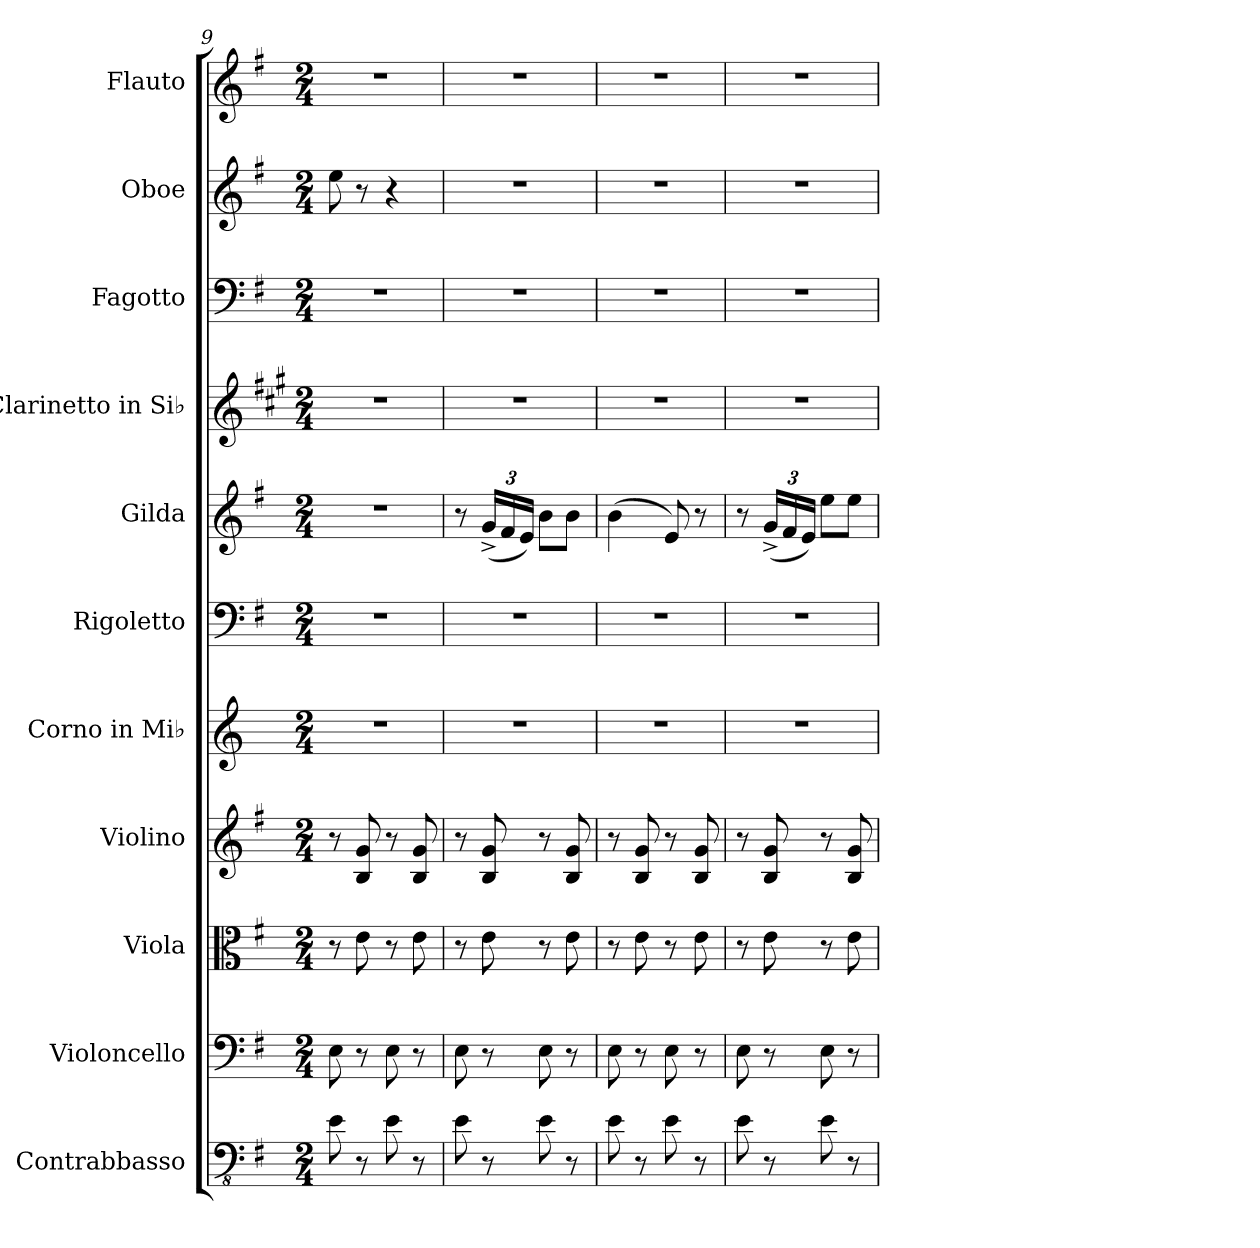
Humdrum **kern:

**kern	**kern	**kern	**kern	**kern	**kern	**kern	**kern	**kern	**kern	**kern
*part11	*part10	*part9	*part8	*part7	*part6	*part5	*part4	*part3	*part2	*part1
*staff11	*staff10	*staff9	*staff8	*staff7	*staff6	*staff5	*staff4	*staff3	*staff2	*staff1
*I"Contrabbasso	*I"Violoncello	*I"Viola	*I"Violino	*I"Corno in Mi♭	*I"Rigoletto	*I"Gilda	*I"Clarinetto in Si♭	*I"Fagotto	*I"Oboe	*I"Flauto
*I'Cb.	*I'Vc.	*I'Vla.	*I'Vln.	*I'Cor. Mi♭	*I'R.	*I'G	*I'Cl. Si♭	*I'Fag.	*I'Ob.	*I'Fl.
*clefFv4	*clefF4	*clefC3	*clefG2	*clefG2	*clefF4	*clefG2	*clefG2	*clefF4	*clefG2	*clefG2
*ITrd7c12	*	*	*	*ITrd5c9	*	*	*ITrd1c2	*	*	*
*k[f#]	*k[f#]	*k[f#]	*k[f#]	*k[b-e-a-]	*k[f#]	*k[f#]	*k[f#]	*k[f#]	*k[f#]	*k[f#]
*M2/4	*M2/4	*M2/4	*M2/4	*M2/4	*M2/4	*M2/4	*M2/4	*M2/4	*M2/4	*M2/4
=9	=9	=9	=9	=9	=9	=9	=9	=9	=9	=9
8EE\	8E\	8r	8r	2r	2r	2r	2r	2r	8ee\	2r
8r	8r	8e\	8B/ 8g/	.	.	.	.	.	8r	.
8EE\	8E\	8r	8r	.	.	.	.	.	4r	.
8r	8r	8e\	8B/ 8g/	.	.	.	.	.	.	.
=10	=10	=10	=10	=10	=10	=10	=10	=10	=10	=10
8EE\	8E\	8r	8r	2r	2r	8r	2r	2r	2r	2r
*	*	*	*	*	*	*Xbrackettup	*	*	*	*
8r	8r	8e\	8B/ 8g/	.	.	(<24g^/LL	.	.	.	.
.	.	.	.	.	.	24f#/	.	.	.	.
.	.	.	.	.	.	24e/JJ)	.	.	.	.
8EE\	8E\	8r	8r	.	.	8b\L	.	.	.	.
8r	8r	8e\	8B/ 8g/	.	.	8b\J	.	.	.	.
=11	=11	=11	=11	=11	=11	=11	=11	=11	=11	=11
8EE\	8E\	8r	8r	2r	2r	(>4b\	2r	2r	2r	2r
8r	8r	8e\	8B/ 8g/	.	.	.	.	.	.	.
8EE\	8E\	8r	8r	.	.	8e/)	.	.	.	.
8r	8r	8e\	8B/ 8g/	.	.	8r	.	.	.	.
!!LO:PB:g=z
=12	=12	=12	=12	=12	=12	=12	=12	=12	=12	=12
8EE\	8E\	8r	8r	2r	2r	8r	2r	2r	2r	2r
8r	8r	8e\	8B/ 8g/	.	.	(<24g^/LL	.	.	.	.
.	.	.	.	.	.	24f#/	.	.	.	.
.	.	.	.	.	.	24e/JJ)	.	.	.	.
8EE\	8E\	8r	8r	.	.	8ee\L	.	.	.	.
8r	8r	8e\	8B/ 8g/	.	.	8ee\J	.	.	.	.
=	=	=	=	=	=	=	=	=	=	=
*-	*-	*-	*-	*-	*-	*-	*-	*-	*-	*-
